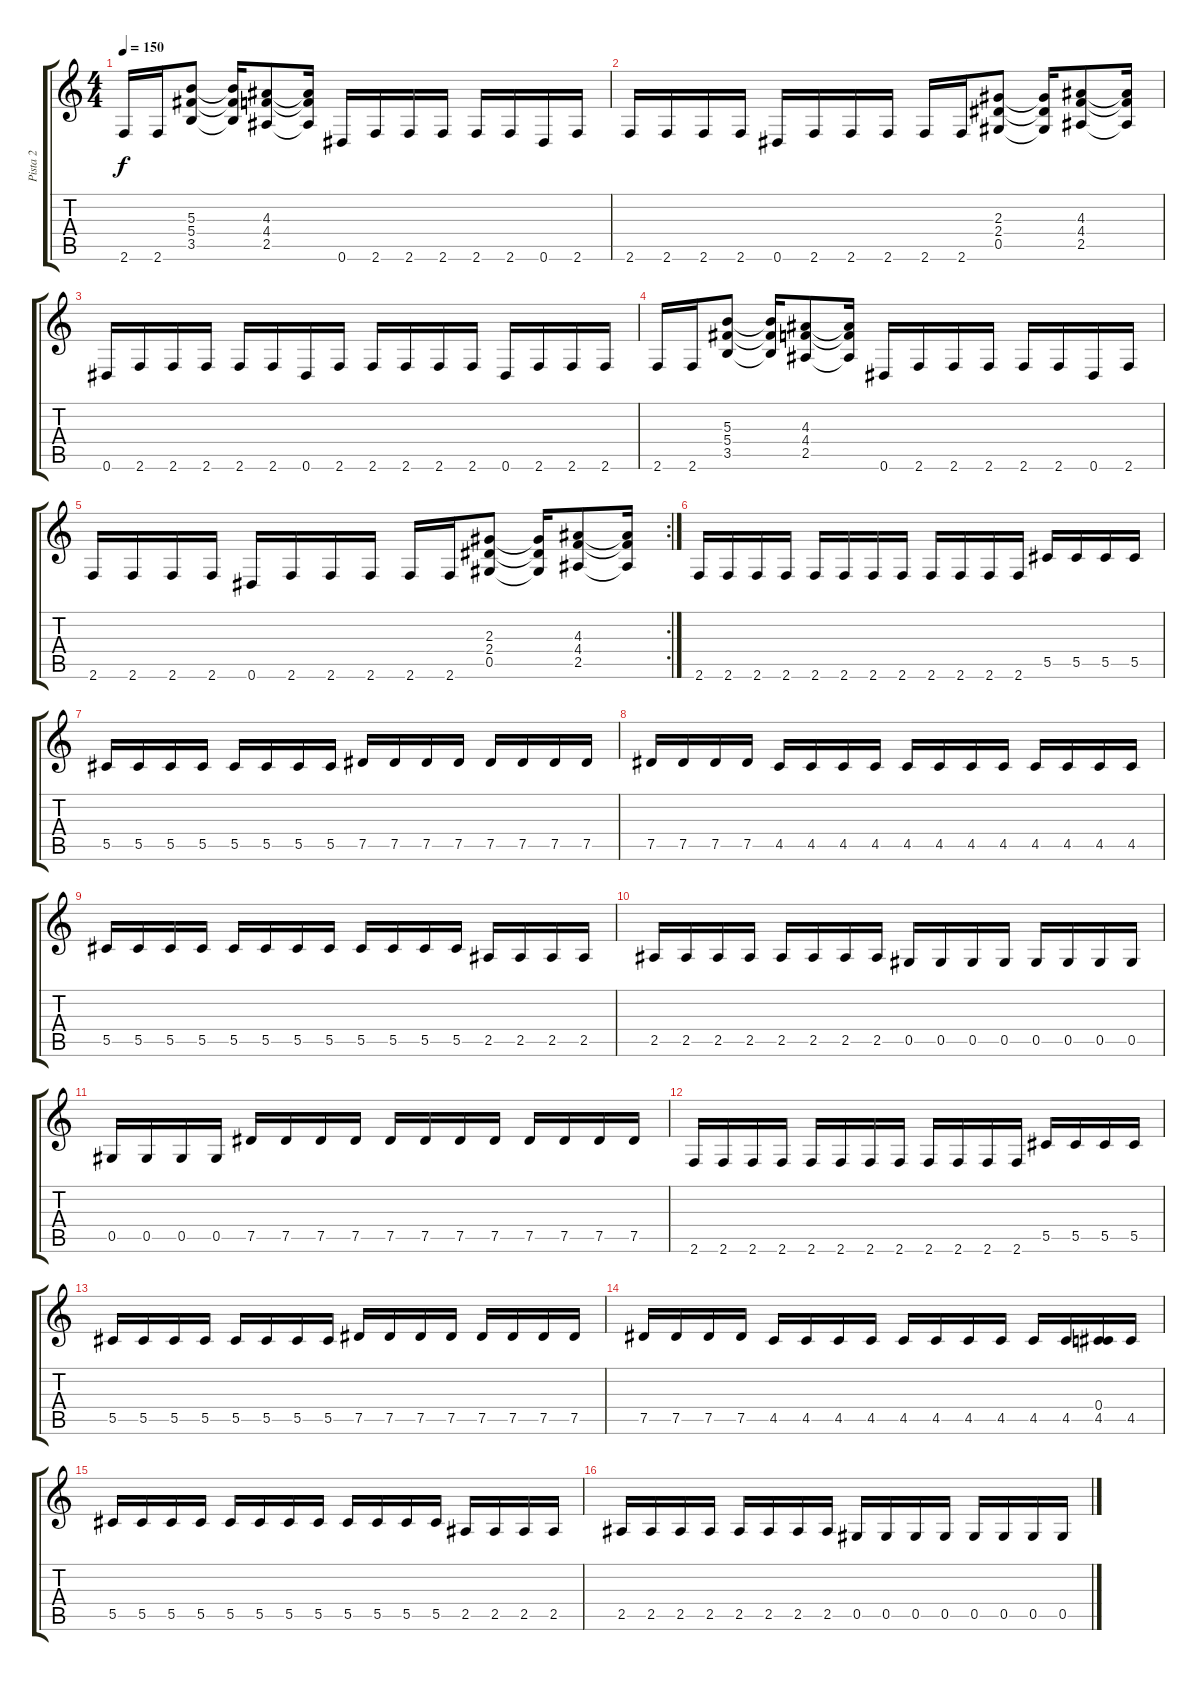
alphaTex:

\track ("Pista 2" "Pista 2") {instrument distortionguitar}
\staff {score tabs}
\tuning (Eb4 Bb3 Gb3 Db3 Ab2 Eb2) {hide}
\ts (4 4)
\tempo 150
\clef g2
\ks c
2.6.16{dy f} 2.6.16 (5.3 5.4 3.5).8 (5.3{t} 5.4{t} 3.5{t}).16 (4.3 4.4 2.5).8 (4.3{t} 4.4{t} 2.5{t}).16 0.6.16 2.6.16 2.6.16 2.6.16 2.6.16 2.6.16 0.6.16 2.6.16 |
2.6.16 2.6.16 2.6.16 2.6.16 0.6.16 2.6.16 2.6.16 2.6.16 2.6.16 2.6.16 (2.3 2.4 0.5).8 (2.3{t} 2.4{t} 0.5{t}).16 (4.3 4.4 2.5).8 (4.3{t} 4.4{t} 2.5{t}).16 |
0.6.16 2.6.16 2.6.16 2.6.16 2.6.16 2.6.16 0.6.16 2.6.16 2.6.16 2.6.16 2.6.16 2.6.16 0.6.16 2.6.16 2.6.16 2.6.16 |
2.6.16 2.6.16 (5.3 5.4 3.5).8 (5.3{t} 5.4{t} 3.5{t}).16 (4.3 4.4 2.5).8 (4.3{t} 4.4{t} 2.5{t}).16 0.6.16 2.6.16 2.6.16 2.6.16 2.6.16 2.6.16 0.6.16 2.6.16 |
\rc 2
2.6.16 2.6.16 2.6.16 2.6.16 0.6.16 2.6.16 2.6.16 2.6.16 2.6.16 2.6.16 (2.3 2.4 0.5).8 (2.3{t} 2.4{t} 0.5{t}).16 (4.3 4.4 2.5).8 (4.3{t} 4.4{t} 2.5{t}).16 |
2.6.16 2.6.16 2.6.16 2.6.16 2.6.16 2.6.16 2.6.16 2.6.16 2.6.16 2.6.16 2.6.16 2.6.16 5.5.16 5.5.16 5.5.16 5.5.16 |
5.5.16 5.5.16 5.5.16 5.5.16 5.5.16 5.5.16 5.5.16 5.5.16 7.5.16 7.5.16 7.5.16 7.5.16 7.5.16 7.5.16 7.5.16 7.5.16 |
7.5.16 7.5.16 7.5.16 7.5.16 4.5.16 4.5.16 4.5.16 4.5.16 4.5.16 4.5.16 4.5.16 4.5.16 4.5.16 4.5.16 4.5.16 4.5.16 |
5.5.16 5.5.16 5.5.16 5.5.16 5.5.16 5.5.16 5.5.16 5.5.16 5.5.16 5.5.16 5.5.16 5.5.16 2.5.16 2.5.16 2.5.16 2.5.16 |
2.5.16 2.5.16 2.5.16 2.5.16 2.5.16 2.5.16 2.5.16 2.5.16 0.5.16 0.5.16 0.5.16 0.5.16 0.5.16 0.5.16 0.5.16 0.5.16 |
0.5.16 0.5.16 0.5.16 0.5.16 7.5.16 7.5.16 7.5.16 7.5.16 7.5.16 7.5.16 7.5.16 7.5.16 7.5.16 7.5.16 7.5.16 7.5.16 |
2.6.16 2.6.16 2.6.16 2.6.16 2.6.16 2.6.16 2.6.16 2.6.16 2.6.16 2.6.16 2.6.16 2.6.16 5.5.16 5.5.16 5.5.16 5.5.16 |
5.5.16 5.5.16 5.5.16 5.5.16 5.5.16 5.5.16 5.5.16 5.5.16 7.5.16 7.5.16 7.5.16 7.5.16 7.5.16 7.5.16 7.5.16 7.5.16 |
7.5.16 7.5.16 7.5.16 7.5.16 4.5.16 4.5.16 4.5.16 4.5.16 4.5.16 4.5.16 4.5.16 4.5.16 4.5.16 4.5.16 (0.4 4.5).16 4.5.16 |
5.5.16 5.5.16 5.5.16 5.5.16 5.5.16 5.5.16 5.5.16 5.5.16 5.5.16 5.5.16 5.5.16 5.5.16 2.5.16 2.5.16 2.5.16 2.5.16 |
2.5.16 2.5.16 2.5.16 2.5.16 2.5.16 2.5.16 2.5.16 2.5.16 0.5.16 0.5.16 0.5.16 0.5.16 0.5.16 0.5.16 0.5.16 0.5.16
